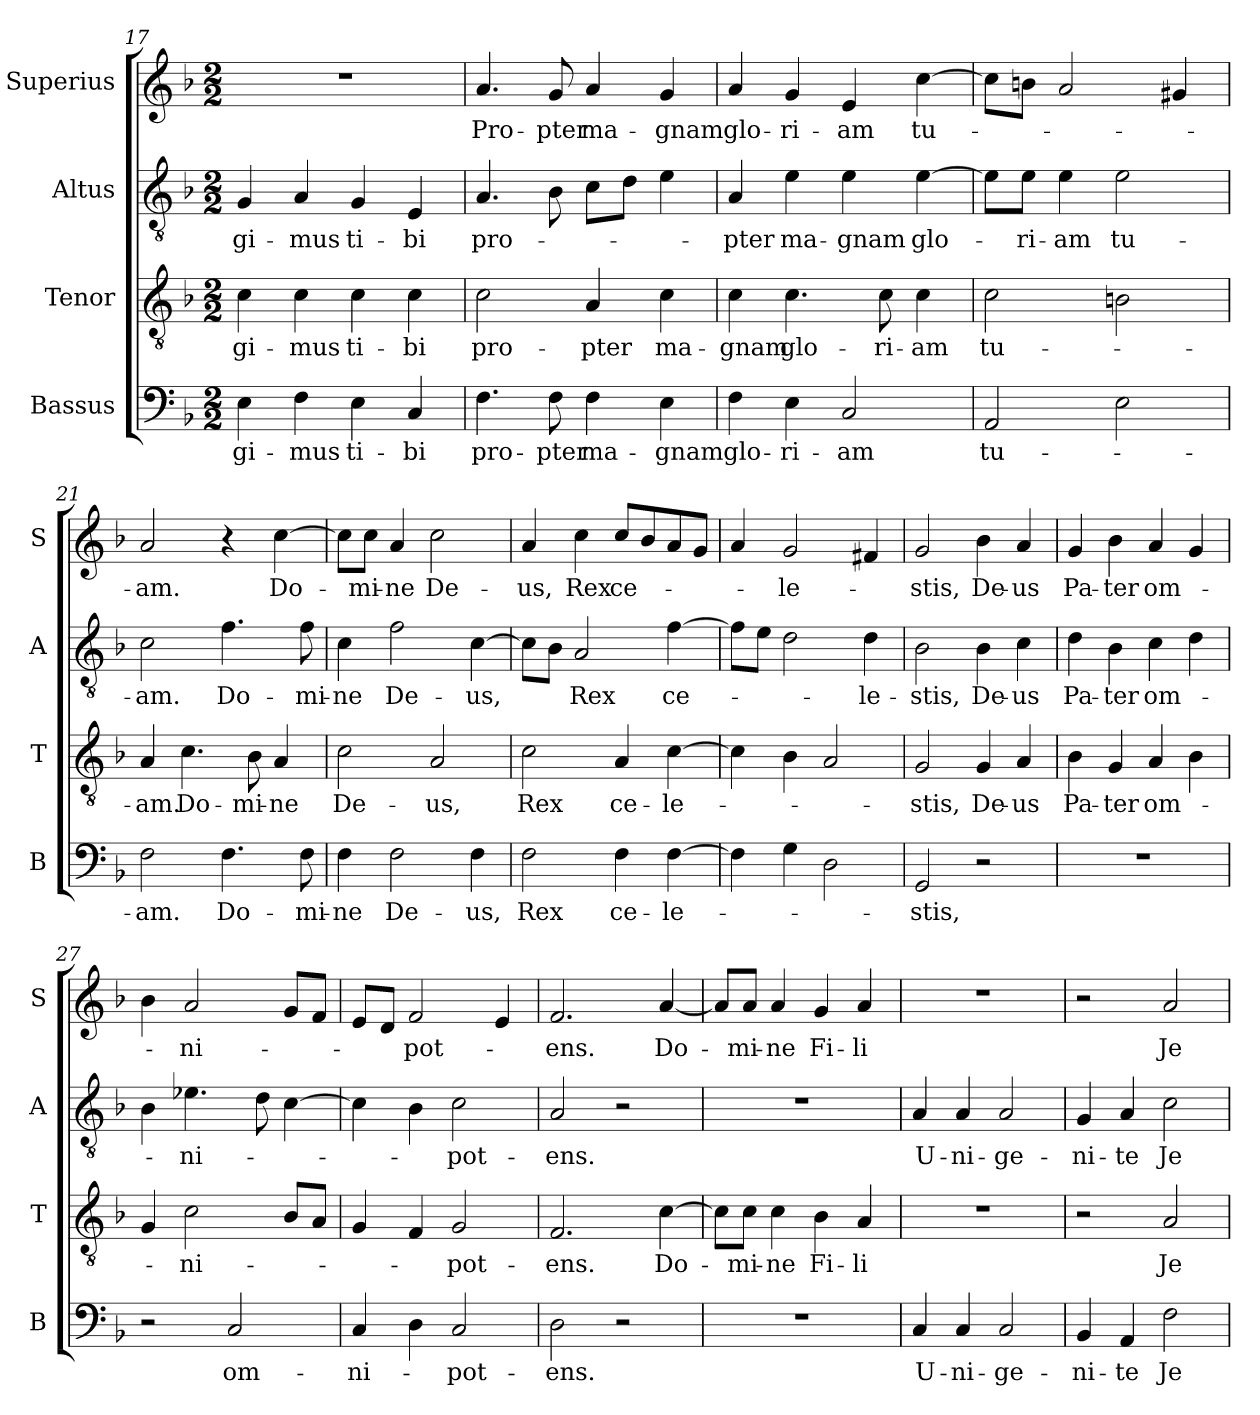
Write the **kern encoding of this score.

**kern	**text	**kern	**text	**kern	**text	**kern	**text
*part4	*part4	*part3	*part3	*part2	*part2	*part1	*part1
*staff4	*staff4	*staff3	*staff3	*staff2	*staff2	*staff1	*staff1
*I"Bassus	*	*I"Tenor	*	*I"Altus	*	*I"Superius	*
*I'B	*	*I'T	*	*I'A	*	*I'S	*
*clefF4	*	*clefGv2	*	*clefGv2	*	*clefG2	*
*k[b-]	*	*k[b-]	*	*k[b-]	*	*k[b-]	*
*M2/2	*	*M2/2	*	*M2/2	*	*M2/2	*
=17	=17	=17	=17	=17	=17	=17	=17
!	!LO:LY:i	!	!LO:LY:i	!	!LO:LY:i	!	!
4E	-gi-	4c	-gi-	4G	-gi-	1r	.
!	!LO:LY:i	!	!LO:LY:i	!	!LO:LY:i	!	!
4F	-mus	4c	-mus	4A	-mus	.	.
!	!LO:LY:i	!	!LO:LY:i	!	!LO:LY:i	!	!
4E	ti-	4c	ti-	4G	ti-	.	.
!	!LO:LY:i	!	!LO:LY:i	!	!LO:LY:i	!	!
4C	-bi	4c	-bi	4E	-bi	.	.
=18	=18	=18	=18	=18	=18	=18	=18
!	!LO:LY:i	!	!LO:LY:i	!	!LO:LY:i	!	!
4.F	pro-	2c	pro-	4.A	pro-	4.a	Pro-
!	!LO:LY:i	!	!	!	!	!	!
8F	-pter	.	.	8B-	.	8g	-pter
!	!LO:LY:i	!	!LO:LY:i	!	!	!	!
4F	ma-	4A	-pter	8cL	.	4a	ma-
.	.	.	.	8dJ	.	.	.
!	!LO:LY:i	!	!LO:LY:i	!	!	!	!
4E	-gnam	4c	ma-	4e	.	4g	-gnam
=19	=19	=19	=19	=19	=19	=19	=19
!	!LO:LY:i	!	!LO:LY:i	!	!LO:LY:i	!	!LO:LY:i
4F	glo-	4c	-gnam	4A	-pter	4a	glo-
!	!LO:LY:i	!	!LO:LY:i	!	!LO:LY:i	!	!LO:LY:i
4E	-ri-	4.c	glo-	4e	ma-	4g	-ri-
!	!LO:LY:i	!	!	!	!LO:LY:i	!	!LO:LY:i
2C	-am	.	.	4e	-gnam	4e	-am
!	!	!	!LO:LY:i	!	!	!	!
.	.	8c	-ri-	.	.	.	.
!	!	!	!LO:LY:i	!	!LO:LY:i	!	!LO:LY:i
.	.	4c	-am	[4e	glo-	[4cc	tu-
=20	=20	=20	=20	=20	=20	=20	=20
!	!LO:LY:i	!	!LO:LY:i	!	!	!	!
2AA	tu-	2c	tu-	8eL]	.	8ccL]	.
!	!	!	!	!	!LO:LY:i	!	!
.	.	.	.	8eJ	-ri-	8bnJ	.
!	!	!	!	!	!LO:LY:i	!	!
.	.	.	.	4e	-am	2a	.
!	!	!	!	!	!LO:LY:i	!	!
2E	.	2Bn	.	2e	tu-	.	.
.	.	.	.	.	.	4g#X	.
=21	=21	=21	=21	=21	=21	=21	=21
!	!LO:LY:i	!	!LO:LY:i	!	!LO:LY:i	!	!LO:LY:i
2F	-am.	4A	-am.	2c	-am.	2a	-am.
!	!	!	!LO:LY:i	!	!	!	!
.	.	4.c	Do-	.	.	.	.
!	!	!	!	!	!LO:LY:i	!	!
4.F	Do-	.	.	4.f	Do-	4r	.
!	!	!	!LO:LY:i	!	!	!	!
.	.	8B-	-mi-	.	.	.	.
!	!	!	!LO:LY:i	!	!	!	!
.	.	4A	-ne	.	.	[4cc	Do-
!	!	!	!	!	!LO:LY:i	!	!
8F	-mi-	.	.	8f	-mi-	.	.
=22	=22	=22	=22	=22	=22	=22	=22
!	!	!	!LO:LY:i	!	!LO:LY:i	!	!
4F	-ne	2c	De-	4c	-ne	8ccL]	.
.	.	.	.	.	.	8ccJ	-mi-
!	!	!	!	!	!LO:LY:i	!	!
2F	De-	.	.	2f	De-	4a	-ne
!	!	!	!LO:LY:i	!	!	!	!
.	.	2A	-us,	.	.	2cc	De-
!	!	!	!	!	!LO:LY:i	!	!
4F	-us,	.	.	[4c	-us,	.	.
=23	=23	=23	=23	=23	=23	=23	=23
!	!LO:LY:i	!	!LO:LY:i	!	!	!	!
2F	Rex	2c	Rex	8cL]	.	4a	-us,
.	.	.	.	8B-J	.	.	.
!	!	!	!	!	!LO:LY:i	!	!LO:LY:i
.	.	.	.	2A	Rex	4cc	Rex
!	!LO:LY:i	!	!LO:LY:i	!	!	!	!LO:LY:i
4F	ce-	4A	ce-	.	.	8ccL	ce-
.	.	.	.	.	.	8b-	.
!	!LO:LY:i	!	!LO:LY:i	!	!LO:LY:i	!	!
[4F	-le-	[4c	-le-	[4f	ce-	8a	.
.	.	.	.	.	.	8gJ	.
=24	=24	=24	=24	=24	=24	=24	=24
4F]	.	4c]	.	8fL]	.	4a	.
.	.	.	.	8eJ	.	.	.
!	!	!	!	!	!	!	!LO:LY:i
4G	.	4B-	.	2d	.	2g	-le-
2D	.	2A	.	.	.	.	.
!	!	!	!	!	!LO:LY:i	!	!
.	.	.	.	4d	-le-	4f#X	.
=25	=25	=25	=25	=25	=25	=25	=25
!	!LO:LY:i	!	!LO:LY:i	!	!LO:LY:i	!	!LO:LY:i
2GG	-stis,	2G	-stis,	2B-	-stis,	2g	-stis,
!	!	!	!LO:LY:i	!	!LO:LY:i	!	!LO:LY:i
2r	.	4G	De-	4B-	De-	4b-	De-
!	!	!	!LO:LY:i	!	!LO:LY:i	!	!LO:LY:i
.	.	4A	-us	4c	-us	4a	-us
=26	=26	=26	=26	=26	=26	=26	=26
!	!	!	!LO:LY:i	!	!LO:LY:i	!	!LO:LY:i
1r	.	4B-	Pa-	4d	Pa-	4g	Pa-
!	!	!	!LO:LY:i	!	!LO:LY:i	!	!LO:LY:i
.	.	4G	-ter	4B-	-ter	4b-	-ter
!	!	!	!LO:LY:i	!	!LO:LY:i	!	!LO:LY:i
.	.	4A	om-	4c	om-	4a	om-
.	.	4B-	.	4d	.	4g	.
=27	=27	=27	=27	=27	=27	=27	=27
2r	.	4G	.	4B-	.	4b-	.
!	!	!	!LO:LY:i	!	!LO:LY:i	!	!LO:LY:i
.	.	2c	-ni-	4.e-X	-ni-	2a	-ni-
!	!LO:LY:i	!	!	!	!	!	!
2C	om-	.	.	.	.	.	.
.	.	.	.	8d	.	.	.
.	.	8B-L	.	[4c	.	8gL	.
.	.	8AJ	.	.	.	8fJ	.
=28	=28	=28	=28	=28	=28	=28	=28
!	!LO:LY:i	!	!	!	!	!	!
4C	-ni-	4G	.	4c]	.	8eL	.
.	.	.	.	.	.	8dJ	.
!	!	!	!	!	!	!	!LO:LY:i
4D	.	4F	.	4B-	.	2f	-pot-
!	!LO:LY:i	!	!LO:LY:i	!	!LO:LY:i	!	!
2C	-pot-	2G	-pot-	2c	-pot-	.	.
.	.	.	.	.	.	4e	.
=29	=29	=29	=29	=29	=29	=29	=29
!	!LO:LY:i	!	!LO:LY:i	!	!LO:LY:i	!	!LO:LY:i
2D	-ens.	2.F	-ens.	2A	-ens.	2.f	-ens.
2r	.	.	.	2r	.	.	.
!	!	!	!LO:LY:i	!	!	!	!
.	.	[4c	Do-	.	.	[4a	Do-
=30	=30	=30	=30	=30	=30	=30	=30
1r	.	8cL]	.	1r	.	8aL]	.
!	!	!	!LO:LY:i	!	!	!	!
.	.	8cJ	-mi-	.	.	8aJ	-mi-
!	!	!	!LO:LY:i	!	!	!	!
.	.	4c	-ne	.	.	4a	-ne
!	!	!	!LO:LY:i	!	!	!	!
.	.	4B-	Fi-	.	.	4g	Fi-
!	!	!	!LO:LY:i	!	!	!	!
.	.	4A	-li	.	.	4a	-li
=31	=31	=31	=31	=31	=31	=31	=31
!	!LO:LY:i	!	!	!	!LO:LY:i	!	!
4C	U-	1r	.	4A	U-	1r	.
!	!LO:LY:i	!	!	!	!LO:LY:i	!	!
4C	-ni-	.	.	4A	-ni-	.	.
!	!LO:LY:i	!	!	!	!LO:LY:i	!	!
2C	-ge-	.	.	2A	-ge-	.	.
=32	=32	=32	=32	=32	=32	=32	=32
!	!LO:LY:i	!	!	!	!LO:LY:i	!	!
4BB-	-ni-	2r	.	4G	-ni-	2r	.
!	!LO:LY:i	!	!	!	!LO:LY:i	!	!
4AA	-te	.	.	4A	-te	.	.
!	!LO:LY:i	!	!LO:LY:i	!	!LO:LY:i	!	!
2F	Je-	2A	Je-	2c	Je-	2a	Je-
=	=	=	=	=	=	=	=
*-	*-	*-	*-	*-	*-	*-	*-
